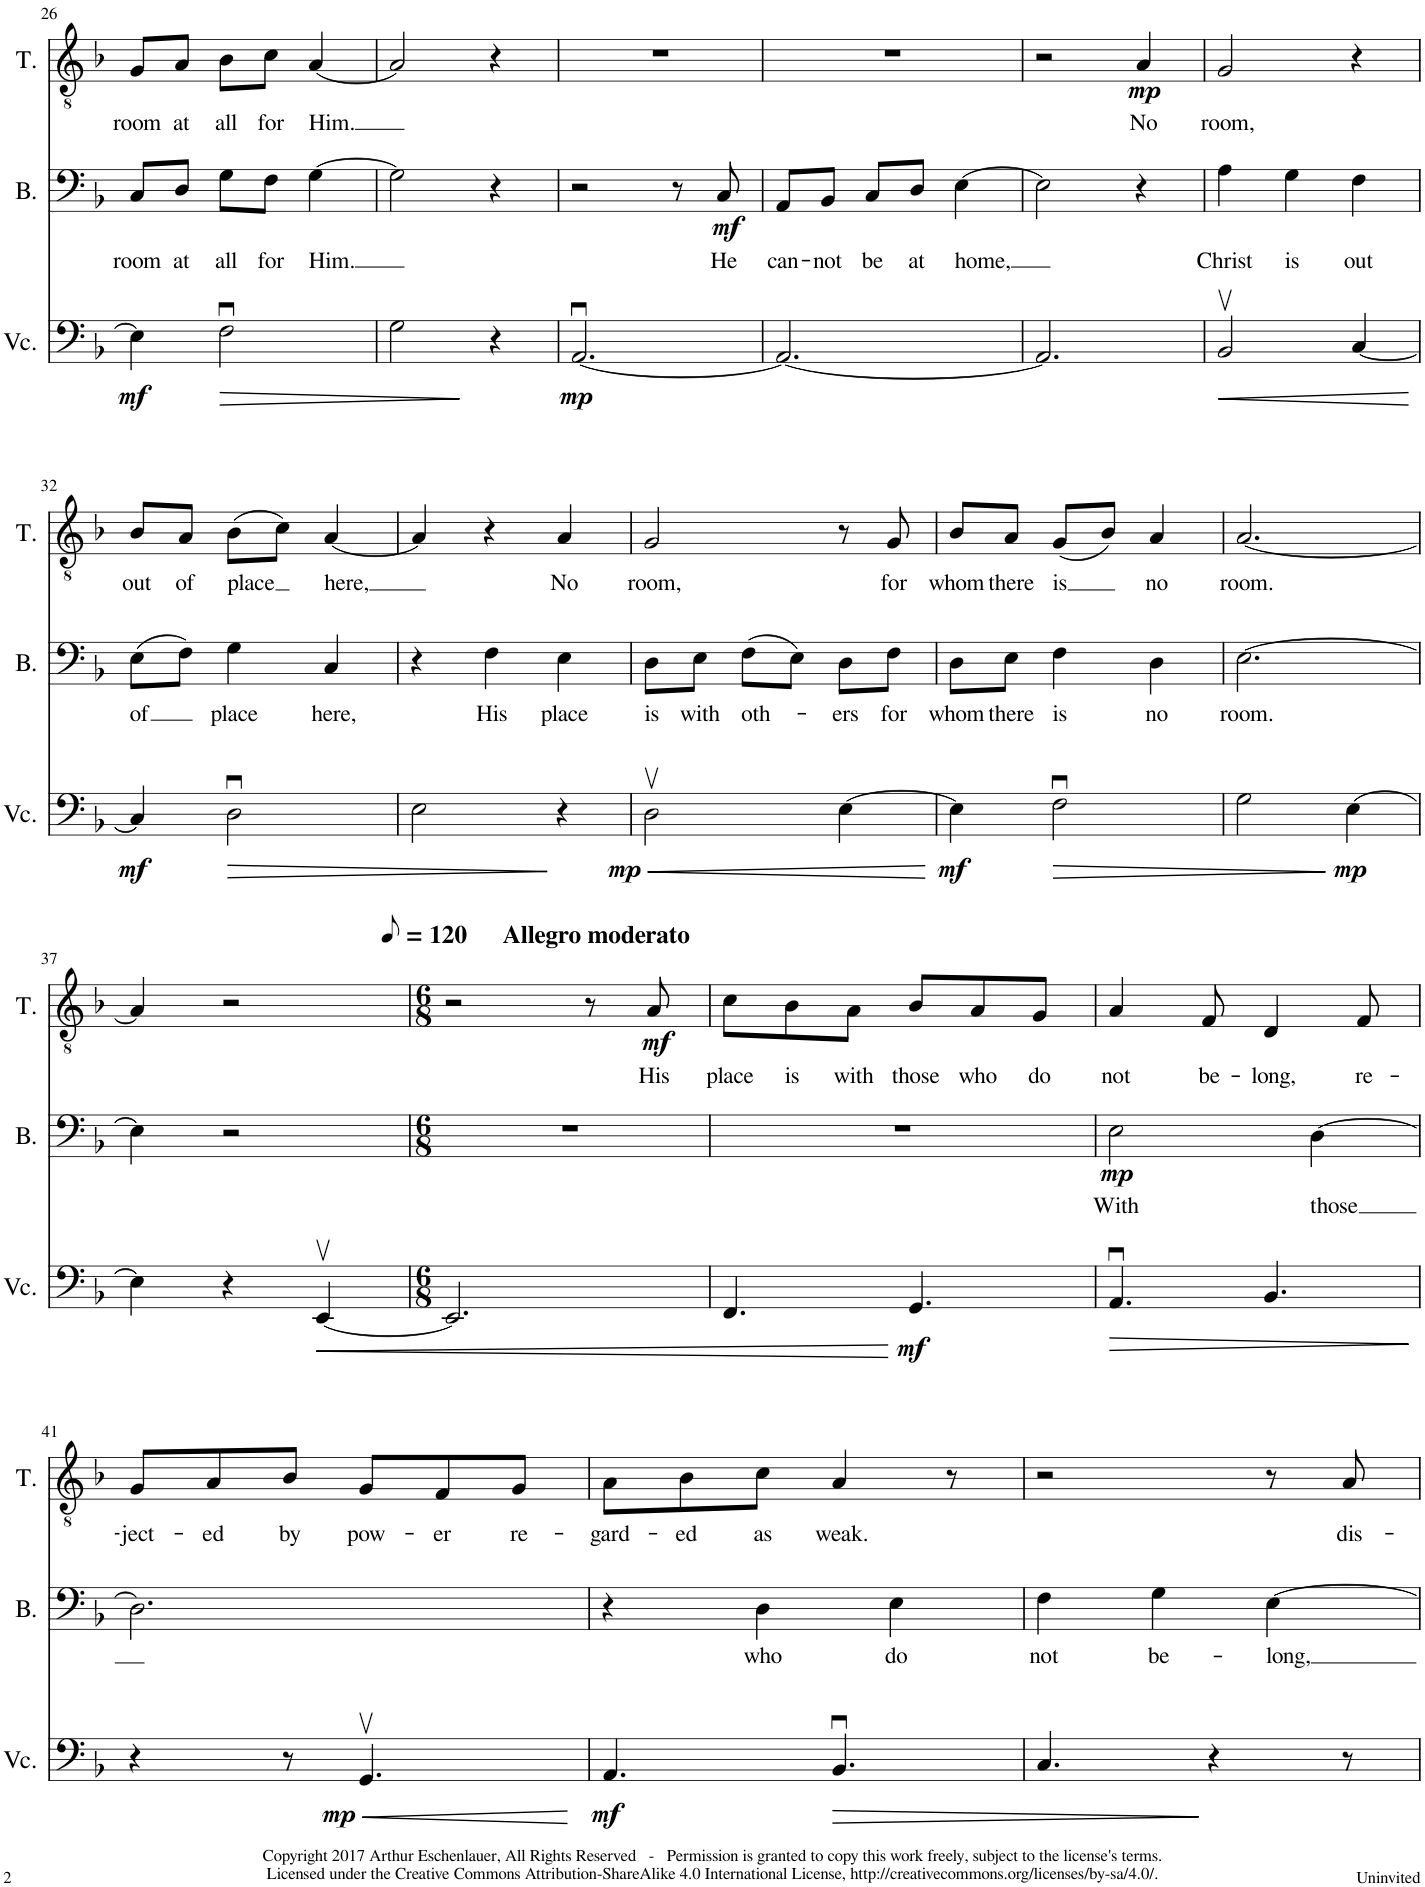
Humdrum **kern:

**kern	**dynam	**kern	**text	**dynam	**kern	**text	**dynam
*part3	*part3	*part2	*part2	*part2	*part1	*part1	*part1
*staff3	*staff3	*staff2	*staff2	*staff2	*staff1	*staff1	*staff1
*I"Violoncello	*	*I"Bass	*	*	*I"Tenor	*	*
*I'Vc.	*	*I'B.	*	*	*I'T.	*	*
!!LO:PB:g=z
*clefF4	*	*clefF4	*	*	*clefGv2	*	*
*k[b-]	*	*k[b-]	*	*	*k[b-]	*	*
*M3/4	*	*M3/4	*	*	*M3/4	*	*
=26	=26	=26	=26	=26	=26	=26	=26
!	!LO:DY:b	!	!LO:LY:b	!	!	!LO:LY:b	!
4E\]	mf	8C/L	room	.	8G/L	room	.
!	!	!	!LO:LY:b	!	!	!LO:LY:b	!
.	.	8D/J	at	.	8A/J	at	.
!	!LO:HP:b	!	!LO:LY:b	!	!	!LO:LY:b	!
2Fu\	>	8G\L	all	.	8B-\L	all	.
!	!	!	!LO:LY:b	!	!	!LO:LY:b	!
.	.	8F\J	for	.	8c\J	for	.
!	!	!	!LO:LY:b	!	!	!LO:LY:b	!
.	.	[4G\	Him.	.	[4A/	Him.	.
=27	=27	=27	=27	=27	=27	=27	=27
2G\	.	2G\]	.	.	2A/]	.	.
4r	]	4r	.	.	4r	.	.
=28	=28	=28	=28	=28	=28	=28	=28
!	!LO:DY:b	!	!	!	!	!	!
[2.AAu/	mp	2r	.	.	2.r	.	.
.	.	8r	.	.	.	.	.
!	!	!	!LO:LY:b	!LO:DY:b	!	!	!
.	.	8C/	He	mf	.	.	.
=29	=29	=29	=29	=29	=29	=29	=29
!	!	!	!LO:LY:b	!	!	!	!
2.AA/_	.	8AA/L	can-	.	2.r	.	.
!	!	!	!LO:LY:b	!	!	!	!
.	.	8BB-/J	-not	.	.	.	.
!	!	!	!LO:LY:b	!	!	!	!
.	.	8C/L	be	.	.	.	.
!	!	!	!LO:LY:b	!	!	!	!
.	.	8D/J	at	.	.	.	.
!	!	!	!LO:LY:b	!	!	!	!
.	.	[4E\	home,	.	.	.	.
=30	=30	=30	=30	=30	=30	=30	=30
2.AA/]	.	2E\]	.	.	2r	.	.
!	!	!	!	!	!	!LO:LY:b	!LO:DY:b
.	.	4r	.	.	4A/	No	mp
=31	=31	=31	=31	=31	=31	=31	=31
!	!LO:HP:b	!	!LO:LY:b	!	!	!LO:LY:b	!
2BB-v/	<	4A\	Christ	.	2G/	room,	.
!	!	!	!LO:LY:b	!	!	!	!
.	.	4G\	is	.	.	.	.
!	!	!	!LO:LY:b	!	!	!	!
[4C/	.	4F\	out	.	4r	.	.
.	[	.	.	.	.	.	.
!!LO:LB:g=z
=32	=32	=32	=32	=32	=32	=32	=32
!	!LO:DY:b	!	!LO:LY:b	!	!	!LO:LY:b	!
4C/]	mf	(8E\L	-of	.	8B-/L	out	.
!	!	!	!	!	!	!LO:LY:b	!
.	.	8F\J)	.	.	8A/J	of	.
!	!LO:HP:b	!	!LO:LY:b	!	!	!LO:LY:b	!
2Du\	>	4G\	place	.	(8B-\L	place	.
.	.	.	.	.	8c\J)	.	.
!	!	!	!LO:LY:b	!	!	!LO:LY:b	!
.	.	4C/	here,	.	[4A/	here,	.
=33	=33	=33	=33	=33	=33	=33	=33
2E\	.	4r	.	.	4A/]	.	.
!	!	!	!LO:LY:b	!	!	!	!
.	.	4F\	His	.	4r	.	.
!	!	!	!LO:LY:b	!	!	!LO:LY:b	!
4r	]	4E\	place	.	4A/	No	.
=34	=34	=34	=34	=34	=34	=34	=34
!	!LO:HP:b	!	!LO:LY:b	!	!	!LO:LY:b	!
!	!LO:DY:n=1:b	!	!	!	!	!	!
2Dv\	< mp	8D\L	is	.	2G/	room,	.
!	!	!	!LO:LY:b	!	!	!	!
.	.	8E\J	with	.	.	.	.
!	!	!	!LO:LY:b	!	!	!	!
.	.	(8F\L	oth-	.	.	.	.
.	.	8E\J)	.	.	.	.	.
!	!	!	!LO:LY:b	!	!	!	!
[4E\	.	8D\L	-ers	.	8r	.	.
!	!	!	!LO:LY:b	!	!	!LO:LY:b	!
.	.	8F\J	for	.	8G/	for	.
.	[	.	.	.	.	.	.
=35	=35	=35	=35	=35	=35	=35	=35
!	!LO:DY:b	!	!LO:LY:b	!	!	!LO:LY:b	!
4E\]	mf	8D\L	whom	.	8B-/L	whom	.
!	!	!	!LO:LY:b	!	!	!LO:LY:b	!
.	.	8E\J	there	.	8A/J	there	.
!	!LO:HP:b	!	!LO:LY:b	!	!	!LO:LY:b	!
2Fu\	>	4F\	is	.	(8G/L	is	.
.	.	.	.	.	8B-/J)	.	.
!	!	!	!LO:LY:b	!	!	!LO:LY:b	!
.	.	4D\	no	.	4A/	no	.
=36	=36	=36	=36	=36	=36	=36	=36
!	!	!	!LO:LY:b	!	!	!LO:LY:b	!
2G\	.	[2.E\	room.	.	[2.A/	room.	.
!	!LO:DY:n=1:b	!	!	!	!	!	!
[4E\	] mp	.	.	.	.	.	.
!!LO:LB:g=z
=37	=37	=37	=37	=37	=37	=37	=37
4E\]	.	4E\]	.	.	4A/]	.	.
4r	.	2r	.	.	2r	.	.
!	!LO:HP:b	!	!	!	!	!	!
[4EEv/	<	.	.	.	.	.	.
=38	=38	=38	=38	=38	=38	=38	=38
*M6/8	*	*M6/8	*	*	*M6/8	*	*
*	*	*	*	*	*MM60	*	*
!	!	!	!	!	!LO:TX:a:B:t=Allegro moderato	!	!
2.EE/]	.	2.r	.	.	2r	.	.
.	.	.	.	.	8r	.	.
!	!	!	!	!	!	!LO:LY:b	!LO:DY:b
.	.	.	.	.	8A/	His	mf
=39	=39	=39	=39	=39	=39	=39	=39
!	!	!	!	!	!	!LO:LY:b	!
4.FF/	.	2.r	.	.	8c\L	place	.
!	!	!	!	!	!	!LO:LY:b	!
.	.	.	.	.	8B-\	is	.
!	!	!	!	!	!	!LO:LY:b	!
.	.	.	.	.	8A\J	with	.
!	!LO:DY:n=1:b	!	!	!	!	!LO:LY:b	!
4.GG/	[ mf	.	.	.	8B-/L	those	.
!	!	!	!	!	!	!LO:LY:b	!
.	.	.	.	.	8A/	who	.
!	!	!	!	!	!	!LO:LY:b	!
.	.	.	.	.	8G/J	do	.
=40	=40	=40	=40	=40	=40	=40	=40
!	!LO:HP:b	!	!LO:LY:b	!LO:DY:b	!	!LO:LY:b	!
4.AAu/	>	2E\	With	mp	4A/	not	.
!	!	!	!	!	!	!LO:LY:b	!
.	.	.	.	.	8F/	be-	.
!	!	!	!	!	!	!LO:LY:b	!
4.BB-/	.	.	.	.	4D/	-long,	.
!	!	!	!LO:LY:b	!	!	!	!
.	.	[4D\	those	.	.	.	.
!	!	!	!	!	!	!LO:LY:b	!
.	.	.	.	.	8F/	re-	.
.	]	.	.	.	.	.	.
!!LO:LB:g=z
=41	=41	=41	=41	=41	=41	=41	=41
!	!	!	!	!	!	!LO:LY:b	!
4r	.	2.D\]	.	.	8G/L	-ject-	.
!	!	!	!	!	!	!LO:LY:b	!
.	.	.	.	.	8A/	-ed	.
!	!	!	!	!	!	!LO:LY:b	!
8r	.	.	.	.	8B-/J	by	.
!	!LO:HP:b	!	!	!	!	!LO:LY:b	!
!	!LO:DY:n=1:b	!	!	!	!	!	!
4.GGv/	< mp	.	.	.	8G/L	pow-	.
!	!	!	!	!	!	!LO:LY:b	!
.	.	.	.	.	8F/	-er	.
!	!	!	!	!	!	!LO:LY:b	!
.	.	.	.	.	8G/J	re-	.
.	[	.	.	.	.	.	.
=42	=42	=42	=42	=42	=42	=42	=42
!	!LO:DY:b	!	!	!	!	!LO:LY:b	!
4.AA/	mf	4r	.	.	8A\L	-gard-	.
!	!	!	!	!	!	!LO:LY:b	!
.	.	.	.	.	8B-\	-ed	.
!	!	!	!LO:LY:b	!	!	!LO:LY:b	!
.	.	4D\	who	.	8c\J	as	.
!	!LO:HP:b	!	!	!	!	!LO:LY:b	!
4.BB-u/	>	.	.	.	4A/	weak.	.
!	!	!	!LO:LY:b	!	!	!	!
.	.	4E\	do	.	.	.	.
.	.	.	.	.	8r	.	.
=43	=43	=43	=43	=43	=43	=43	=43
!	!	!	!LO:LY:b	!	!	!	!
4.C/	.	4F\	not	.	2r	.	.
!	!	!	!LO:LY:b	!	!	!	!
.	.	4G\	be-	.	.	.	.
4r	]	.	.	.	.	.	.
!	!	!	!LO:LY:b	!	!	!	!
.	.	[4E\	-long,	.	8r	.	.
!	!	!	!	!	!	!LO:LY:b	!
8r	.	.	.	.	8A/	dis-	.
=	=	=	=	=	=	=	=
*-	*-	*-	*-	*-	*-	*-	*-
